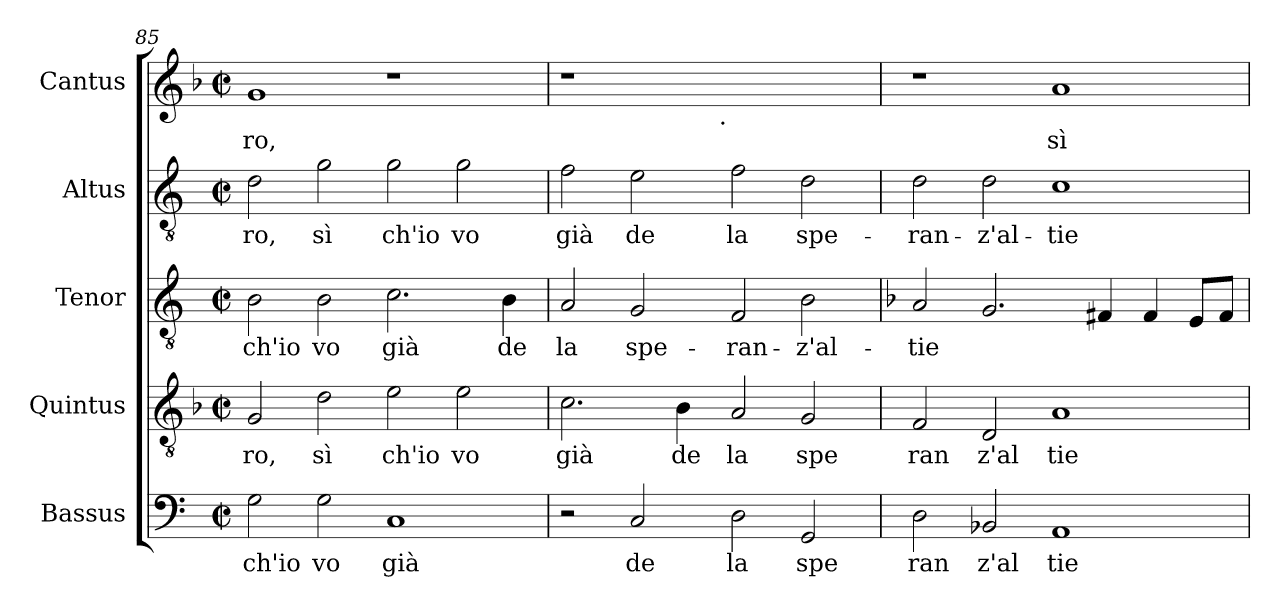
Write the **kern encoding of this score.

**kern	**text	**kern	**text	**kern	**text	**kern	**text	**kern	**text
*part5	*part5	*part4	*part4	*part3	*part3	*part2	*part2	*part1	*part1
*staff5	*staff5	*staff4	*staff4	*staff3	*staff3	*staff2	*staff2	*staff1	*staff1
*I"Bassus	*	*I"Quintus	*	*I"Tenor	*	*I"Altus	*	*I"Cantus	*
*clefF4	*	*clefGv2	*	*clefGv2	*	*clefGv2	*	*clefG2	*
*k[]	*	*k[b-]	*	*k[]	*	*k[]	*	*k[b-]	*
*C:	*	*F:	*	*C:	*	*C:	*	*F:	*
*M2/2	*	*M2/2	*	*M2/2	*	*M2/2	*	*M2/2	*
*met(c|)	*	*met(c|)	*	*met(c|)	*	*met(c|)	*	*met(c|)	*
=85	=85	=85	=85	=85	=85	=85	=85	=85	=85
!	!LO:LY:b:cj	!	!LO:LY:b	!	!LO:LY:b:cj	!	!LO:LY:b:cj	!	!LO:LY:b:cj
2G\	ch'io	2G/	ro,	2B\	ch'io	2d\	-ro,	1g	-ro,
!	!LO:LY:b:cj	!	!LO:LY:b	!	!LO:LY:b:cj	!	!LO:LY:b:cj	!	!
2G\	vo	2d\	sì	2B\	vo	2g\	sì	.	.
!	!LO:LY:b:cj	!	!LO:LY:b	!	!LO:LY:b:cj	!	!LO:LY:b:cj	!	!
1C	già	2e\	ch'io	2.c\	già	2g\	ch'io	1r	.
!	!	!	!LO:LY:b	!	!	!	!LO:LY:b:cj	!	!
.	.	2e\	vo	.	.	2g\	vo	.	.
!	!	!	!	!	!LO:LY:b:cj	!	!	!	!
.	.	.	.	4B\	de	.	.	.	.
!!LO:PB:g=z
=86	=86	=86	=86	=86	=86	=86	=86	=86	=86
*	*	*k[]	*	*	*	*	*	*k[]	*
*	*	*C:	*	*	*	*	*	*C:	*
!	!	!	!LO:LY:b	!	!LO:LY:b:cj	!	!LO:LY:b:cj	!	!
*	*	*	*	*	*	*	*	*^	*
2r	.	2.c\	già	2A/	la	2f\	già	1r	2ryy	.
!	!LO:LY:b:cj	!	!	!	!LO:LY:b:cj	!	!LO:LY:b:cj	!	!	!
2C/	de	.	.	2G/	spe-	2e\	de	.	4...ryy	.
!	!	!	!LO:LY:b	!	!	!	!	!	!	!
.	.	4B\	de	.	.	.	.	.	.	.
!	!	!	!	!	!	!	!	!	!LO:TX:b:t=.	!
.	.	.	.	.	.	.	.	.	1ryy	.
!	!LO:LY:b:cj	!	!LO:LY:b	!	!LO:LY:b:cj	!	!LO:LY:b:cj	!	!	!
2D\	la	2A/	la	2F/	-ran-	2f\	la	1ryy	.	.
!	!LO:LY:b:cj	!	!LO:LY:b	!	!LO:LY:b:cj	!	!LO:LY:b:cj	!	!	!
2GG/	spe	2G/	spe	2B\	-z'al-	2d\	spe-	.	.	.
.	.	.	.	.	.	.	.	.	32ryy	.
*	*	*	*	*	*	*	*	*v	*v	*
=87	=87	=87	=87	=87	=87	=87	=87	=87	=87
*	*	*	*	*k[b-]	*	*	*	*	*
*	*	*	*	*F:	*	*	*	*	*
*	*	*	*	*	*	*	*	*^	*
!	!LO:LY:b:cj	!	!LO:LY:b	!	!LO:LY:b:cj	!	!LO:LY:b:cj	!	!	!
*	*	*	*	*	*	*	*	*v	*v	*
2D\	ran	2F/	ran	2A/	-tie-	2d\	-ran-	1r	.
!	!LO:LY:b:cj	!	!LO:LY:b	!	!LO:LY:b:cj	!	!LO:LY:b:cj	!	!
2BB-X/	z'al	2D/	z'al	2.G/	--	2d\	-z'al-	.	.
!	!LO:LY:b:cj	!	!LO:LY:b	!	!	!	!LO:LY:b:cj	!	!LO:LY:b:cj
1AA	tie	1A	tie	.	.	1c	-tie-	1a	sì
!	!	!	!	!	!LO:LY:b:cj	!	!	!	!
.	.	.	.	4F#/	--	.	.	.	.
!	!	!	!	!	!LO:LY:b:cj	!	!	!	!
.	.	.	.	4F#/	--	.	.	.	.
!	!	!	!	!	!LO:LY:b:cj	!	!	!	!
.	.	.	.	8E/L	--	.	.	.	.
!	!	!	!	!	!LO:LY:b:cj	!	!	!	!
.	.	.	.	8F#/J	--	.	.	.	.
=	=	=	=	=	=	=	=	=	=
*-	*-	*-	*-	*-	*-	*-	*-	*-	*-
